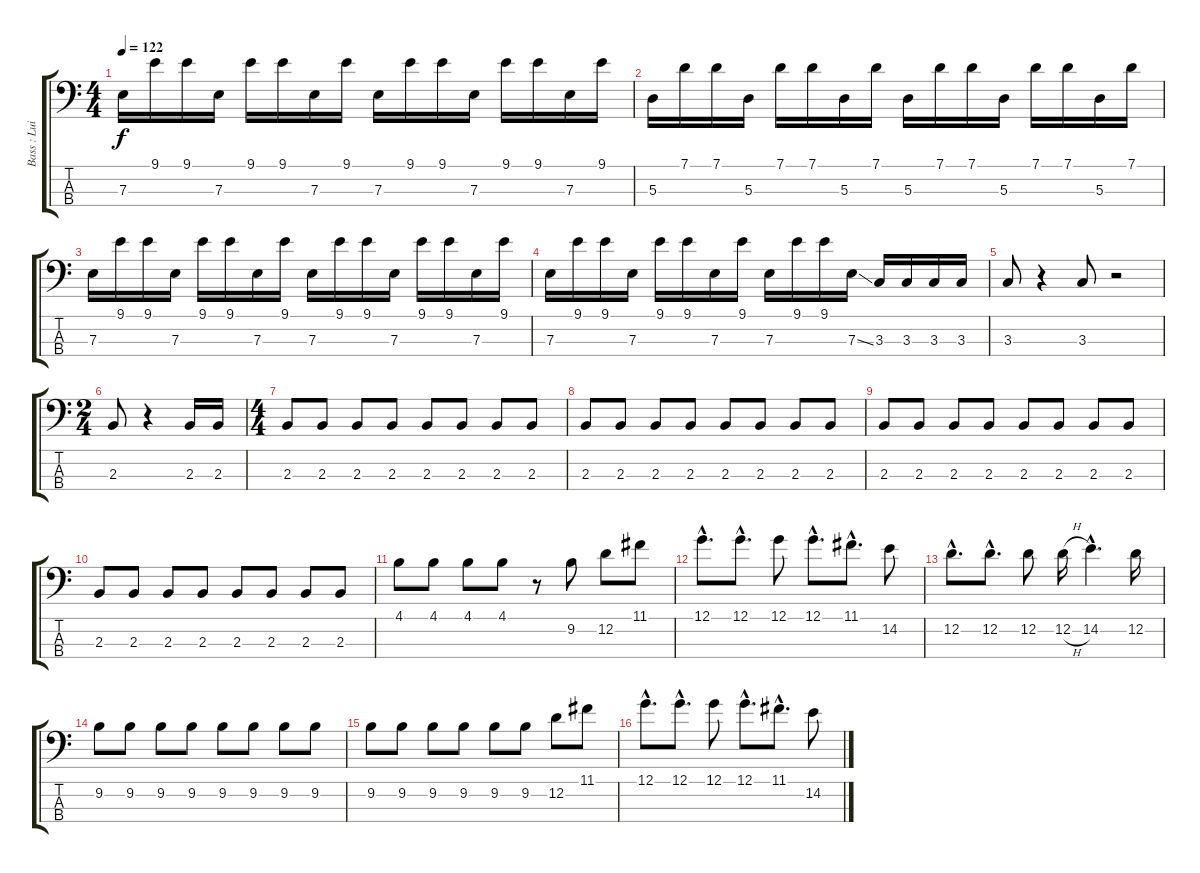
\track ("Bass : Luis Mariutti" "Bass : Lui") {instrument slapbass1}
\staff {score tabs}
\tuning (G2 D2 A1 E1) {hide}
\ts (4 4)
\tempo 122
\clef f4
\ks c
7.3.16{dy f} 9.1.16 9.1.16 7.3.16 9.1.16 9.1.16 7.3.16 9.1.16 7.3.16 9.1.16 9.1.16 7.3.16 9.1.16 9.1.16 7.3.16 9.1.16 |
5.3.16 7.1.16 7.1.16 5.3.16 7.1.16 7.1.16 5.3.16 7.1.16 5.3.16 7.1.16 7.1.16 5.3.16 7.1.16 7.1.16 5.3.16 7.1.16 |
7.3.16 9.1.16 9.1.16 7.3.16 9.1.16 9.1.16 7.3.16 9.1.16 7.3.16 9.1.16 9.1.16 7.3.16 9.1.16 9.1.16 7.3.16 9.1.16 |
7.3.16 9.1.16 9.1.16 7.3.16 9.1.16 9.1.16 7.3.16 9.1.16 7.3.16 9.1.16 9.1.16 7.3{ss}.16 3.3.16 3.3.16 3.3.16 3.3.16 |
3.3.8 r.4 3.3.8 r.2 |
\ts (2 4)
2.3.8 r.4 2.3.16 2.3.16 |
\ts (4 4)
2.3.8 2.3.8 2.3.8 2.3.8 2.3.8 2.3.8 2.3.8 2.3.8 |
2.3.8 2.3.8 2.3.8 2.3.8 2.3.8 2.3.8 2.3.8 2.3.8 |
2.3.8 2.3.8 2.3.8 2.3.8 2.3.8 2.3.8 2.3.8 2.3.8 |
2.3.8 2.3.8 2.3.8 2.3.8 2.3.8 2.3.8 2.3.8 2.3.8 |
4.1.8 4.1.8 4.1.8 4.1.8 r.8 9.2.8 12.2.8 11.1.8 |
12.1{hac}.8{d} 12.1{hac}.8{d} 12.1.8 12.1{hac}.8{d} 11.1{hac}.8{d} 14.2.8 |
12.2{hac}.8{d} 12.2{hac}.8{d} 12.2.8 12.2{h}.16 14.2{hac}.4{d} 12.2.16 |
9.2.8 9.2.8 9.2.8 9.2.8 9.2.8 9.2.8 9.2.8 9.2.8 |
9.2.8 9.2.8 9.2.8 9.2.8 9.2.8 9.2.8 12.2.8 11.1.8 |
12.1{hac}.8{d} 12.1{hac}.8{d} 12.1.8 12.1{hac}.8{d} 11.1{hac}.8{d} 14.2.8
